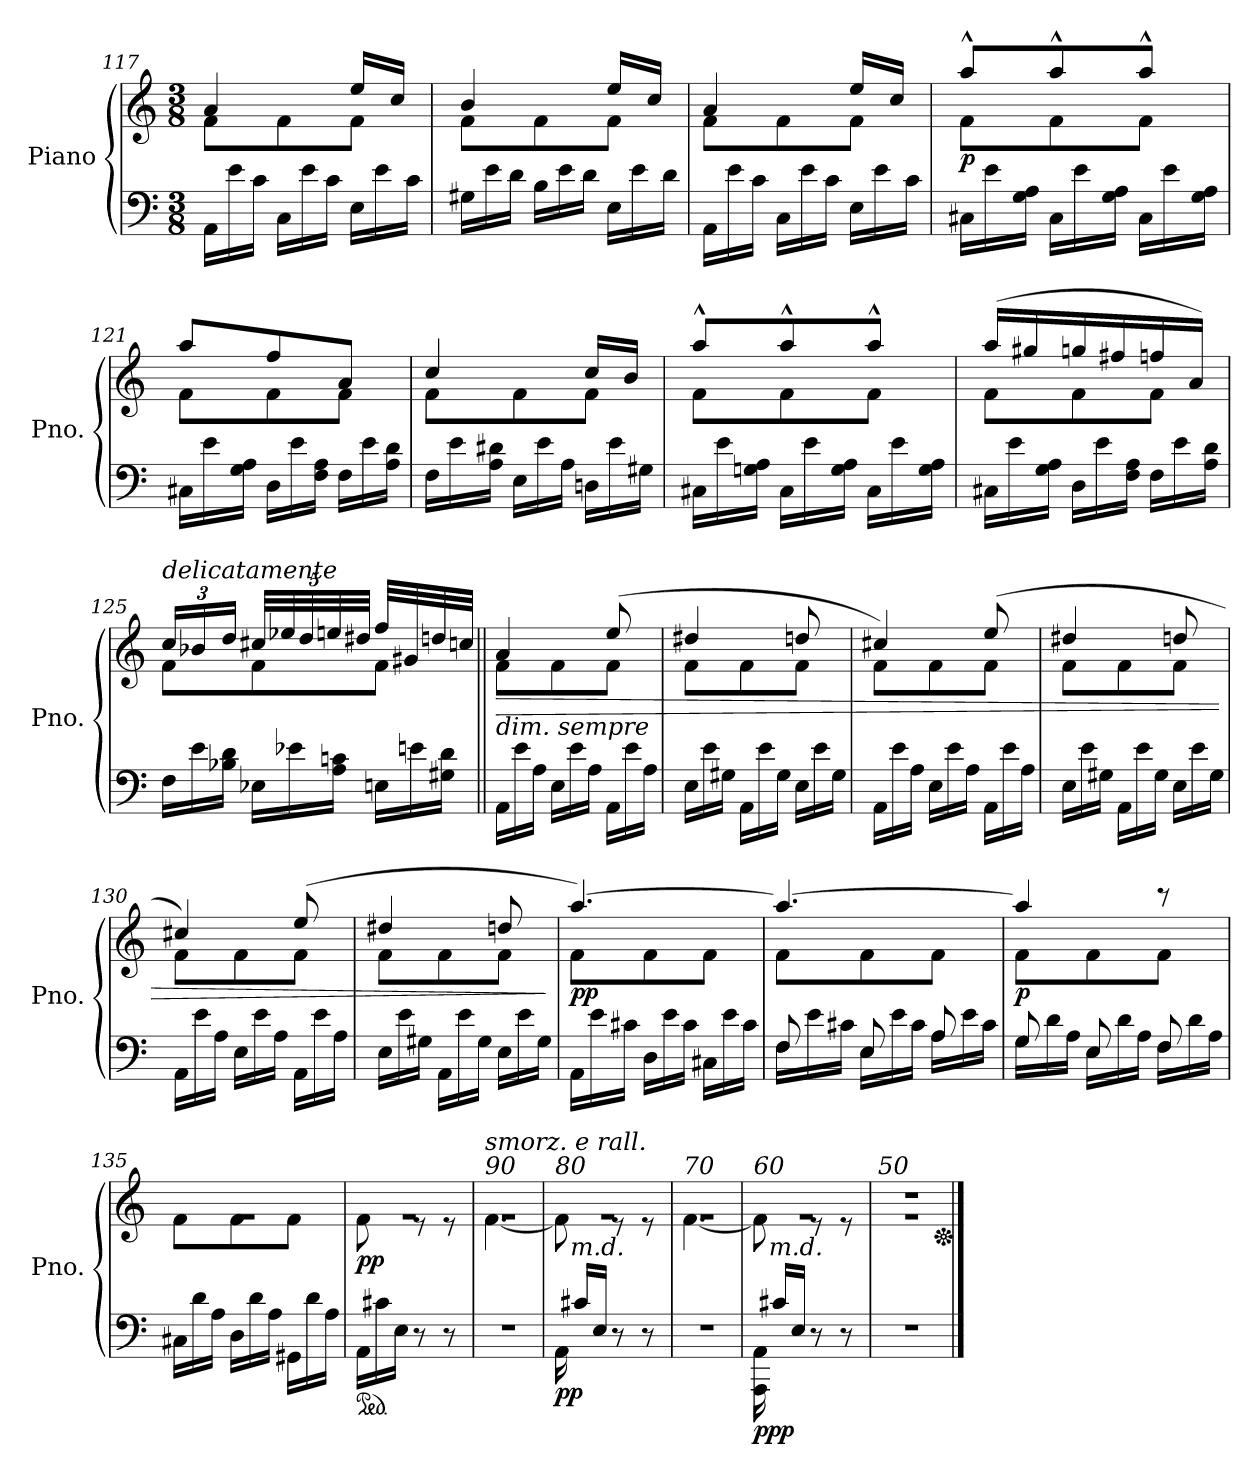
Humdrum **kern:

**kern	**kern	**dynam
*part1	*part1	*part1
*staff2	*staff1	*staff1/2
*I"Piano	*	*
*I'Pno.	*	*
!!LO:PB:g=z
*clefF4	*clefG2	*
*k[]	*k[]	*
*M3/8	*M3/8	*
*Xtuplet	*	*
=117	=117	=117
*	*^	*
24AA\LL	4a/	8f\L	.
24e\	.	.	.
24c\JJ	.	.	.
24C\LL	.	8f\	.
24e\	.	.	.
24c\JJ	.	.	.
24E\LL	16ee/LL	8f\J	.
24e\	.	.	.
.	16cc/JJ	.	.
24c\JJ	.	.	.
=118	=118	=118	=118
24G#X\LL	4b/	8f\L	.
24e\	.	.	.
24d\JJ	.	.	.
24B\LL	.	8f\	.
24e\	.	.	.
24d\JJ	.	.	.
24E\LL	16ee/LL	8f\J	.
24e\	.	.	.
.	16cc/JJ	.	.
24d\JJ	.	.	.
=119	=119	=119	=119
24AA\LL	4a/	8f\L	.
24e\	.	.	.
24c\JJ	.	.	.
24C\LL	.	8f\	.
24e\	.	.	.
24c\JJ	.	.	.
24E\LL	16ee/LL	8f\J	.
24e\	.	.	.
.	16cc/JJ	.	.
24c\JJ	.	.	.
=120	=120	=120	=120
!	!	!	!LO:DY:b
24C#X\LL	8aa^^/L	8f\L	p
24e\	.	.	.
24G\ 24A\JJ	.	.	.
24C#\LL	8aa^^/	8f\	.
24e\	.	.	.
24G\ 24A\JJ	.	.	.
24C#\LL	8aa^^/J	8f\J	.
24e\	.	.	.
24G\ 24A\JJ	.	.	.
=121	=121	=121	=121
24C#X\LL	8aa/L	8f\L	.
24e\	.	.	.
24G\ 24A\JJ	.	.	.
24D\LL	8ff/	8f\	.
24e\	.	.	.
24F\ 24A\JJ	.	.	.
24F\LL	8a/J	8f\J	.
24e\	.	.	.
24A\ 24d\JJ	.	.	.
!!LO:LB:g=z	!!
=122	=122	=122	=122
24F\LL	4cc/	8f\L	.
24e\	.	.	.
24A\ 24d#X\JJ	.	.	.
24E\LL	.	8f\	.
24e\	.	.	.
24A\JJ	.	.	.
24Dn\LL	16cc/LL	8f\J	.
24e\	.	.	.
.	16b/JJ	.	.
24G#X\JJ	.	.	.
=123	=123	=123	=123
24C#X\LL	8aa^^/L	8f\L	.
24e\	.	.	.
24Gn\ 24A\JJ	.	.	.
24C#\LL	8aa^^/	8f\	.
24e\	.	.	.
24G\ 24A\JJ	.	.	.
24C#\LL	8aa^^/J	8f\J	.
24e\	.	.	.
24G\ 24A\JJ	.	.	.
=124	=124	=124	=124
24C#X\LL	(16aa/LL	8f\L	.
24e\	.	.	.
.	16gg#X/	.	.
24G\ 24A\JJ	.	.	.
24D\LL	16ggn/	8f\	.
24e\	.	.	.
.	16ff#X/	.	.
24F\ 24A\JJ	.	.	.
24F\LL	16ffn/	8f\J	.
24e\	.	.	.
.	16a/JJ)	.	.
24A\ 24d\JJ	.	.	.
=125	=125	=125	=125
*	*Xbrackettup	*	*
!	!LO:TX:a:i:t=delicatamente	!	!
24F\LL	24cc/LL	8f\L	.
24e\	24b-X/	.	.
24B-X\ 24d\JJ	24dd/JJ	.	.
24E-X\LL	40cc#X/LLL	8f\	.
.	40ee-X/	.	.
24e-X\	.	.	.
.	40dd/	.	.
.	40een/	.	.
24A\ 24cn\JJ	.	.	.
.	40dd#X/JJJ	.	.
24En\LL	32ff/LLL	8f\J	.
.	32g#X/	.	.
24en\	.	.	.
.	32ddn/	.	.
24G#X\ 24d\JJ	.	.	.
.	32ccn/JJJ	.	.
!!LO:LB:g=z	!!
=126||	=126||	=126||	=126||
!	!LO:TX:b:i:t=dim. sempre	!	!
!	!	!	!LO:HP:b
24AA\LL	4a/	8f\L	>
24e\	.	.	.
24A\JJ	.	.	.
24E\LL	.	8f\	.
24e\	.	.	.
24A\JJ	.	.	.
24AA\LL	(8ee/	8f\J	.
24e\	.	.	.
24A\JJ	.	.	.
=127	=127	=127	=127
24E\LL	4dd#X/	8f\L	.
24e\	.	.	.
24G#X\JJ	.	.	.
24AA\LL	.	8f\	.
24e\	.	.	.
24G#\JJ	.	.	.
24E\LL	8ddn/	8f\J	.
24e\	.	.	.
24G#\JJ	.	.	.
=128	=128	=128	=128
24AA\LL	4cc#X/)	8f\L	.
24e\	.	.	.
24A\JJ	.	.	.
24E\LL	.	8f\	.
24e\	.	.	.
24A\JJ	.	.	.
24AA\LL	(8ee/	8f\J	.
24e\	.	.	.
24A\JJ	.	.	.
=129	=129	=129	=129
24E\LL	4dd#X/	8f\L	.
24e\	.	.	.
24G#X\JJ	.	.	.
24AA\LL	.	8f\	.
24e\	.	.	.
24G#\JJ	.	.	.
24E\LL	8ddn/	8f\J	.
24e\	.	.	.
24G#\JJ	.	.	.
=130	=130	=130	=130
24AA\LL	4cc#X/)	8f\L	.
24e\	.	.	.
24A\JJ	.	.	.
24E\LL	.	8f\	.
24e\	.	.	.
24A\JJ	.	.	.
24AA\LL	(8ee/	8f\J	.
24e\	.	.	.
24A\JJ	.	.	.
!!LO:LB:g=z	!!
=131	=131	=131	=131
24E\LL	4dd#X/	8f\L	.
24e\	.	.	.
24G#X\JJ	.	.	.
24AA\LL	.	8f\	.
24e\	.	.	.
24G#\JJ	.	.	.
24E\LL	8ddn/	8f\J	.
24e\	.	.	.
24G#\JJ	.	.	.
*	*v	*v	*
.	.	]
=132	=132	=132
*	*^	*
!	!	!	!LO:DY:b
24AA\LL	[4.aa/)	8f\L	pp
24e\	.	.	.
24c#X\JJ	.	.	.
24D\LL	.	8f\	.
24e\	.	.	.
24c#\JJ	.	.	.
24C#X\LL	.	8f\J	.
24e\	.	.	.
24c#\JJ	.	.	.
=133	=133	=133	=133
*^	*	*	*
24F\LL	8F/	4.aa/_	8f\L	.
24e\	.	.	.	.
24c#X\JJ	.	.	.	.
24E\LL	8E/	.	8f\	.
24e\	.	.	.	.
24c#\JJ	.	.	.	.
24A\LL	8A/	.	8f\J	.
24e\	.	.	.	.
24c#\JJ	.	.	.	.
=134	=134	=134	=134	=134
!	!	!	!	!LO:DY:b
24G\LL	8G/	4aa/]	8f\L	p
24d\	.	.	.	.
24A\JJ	.	.	.	.
24E\LL	8E/	.	8f\	.
24d\	.	.	.	.
24A\JJ	.	.	.	.
24F\LL	8F/	8r	8f\J	.
24d\	.	.	.	.
24A\JJ	.	.	.	.
*v	*v	*	*	*
!!LO:LB:g=z	!!
=135	=135	=135	=135
24C#X\LL	4.rg	8f\L	.
24d\	.	.	.
24A\JJ	.	.	.
24D\LL	.	8f\	.
24d\	.	.	.
24A\JJ	.	.	.
24GG#X\LL	.	8f\J	.
24d\	.	.	.
24A\JJ	.	.	.
=136	=136	=136	=136
*ped	*	*	*
!	!	!	!LO:DY:b
24AA\LL	4.rg	8f\	pp
24c#X\	.	.	.
24E\JJ	.	.	.
8r	.	8r	.
8r	.	8r	.
=137	=137	=137	=137
!	!LO:TX:a:i:t=90	!	!
!	!LO:TX:a:i:t=smorz. e rall.	!	!
4.r	4.rg	[4.f\	.
=138	=138	=138	=138
!	!LO:TX:a:i:t=80	!	!
!	!	!	!LO:DY:b=2
24AA\	4.rg	8f\]	pp
!LO:TX:a:i:t=m.d.	!	!	!
24c#X/LL	.	.	.
24E/JJ	.	.	.
8r	.	8r	.
8r	.	8r	.
=139	=139	=139	=139
!	!LO:TX:a:i:t=70	!	!
4.r	4.rg	[4.f\	.
=140	=140	=140	=140
!	!LO:TX:a:i:t=60	!	!
!	!	!	!LO:DY:b=2
24AAA\ 24AA\	4.rg	8f\]	ppp
!LO:TX:a:i:t=m.d.	!	!	!
24c#X/LL	.	.	.
24E/JJ	.	.	.
8r	.	8r	.
8r	.	8r	.
=141	=141	=141	=141
!	!LO:TX:a:i:t=50	!	!
4.r	4.rg	4.rdd	.
*	*Xped	*	*
*	*v	*v	*
==	==	==
*-	*-	*-
